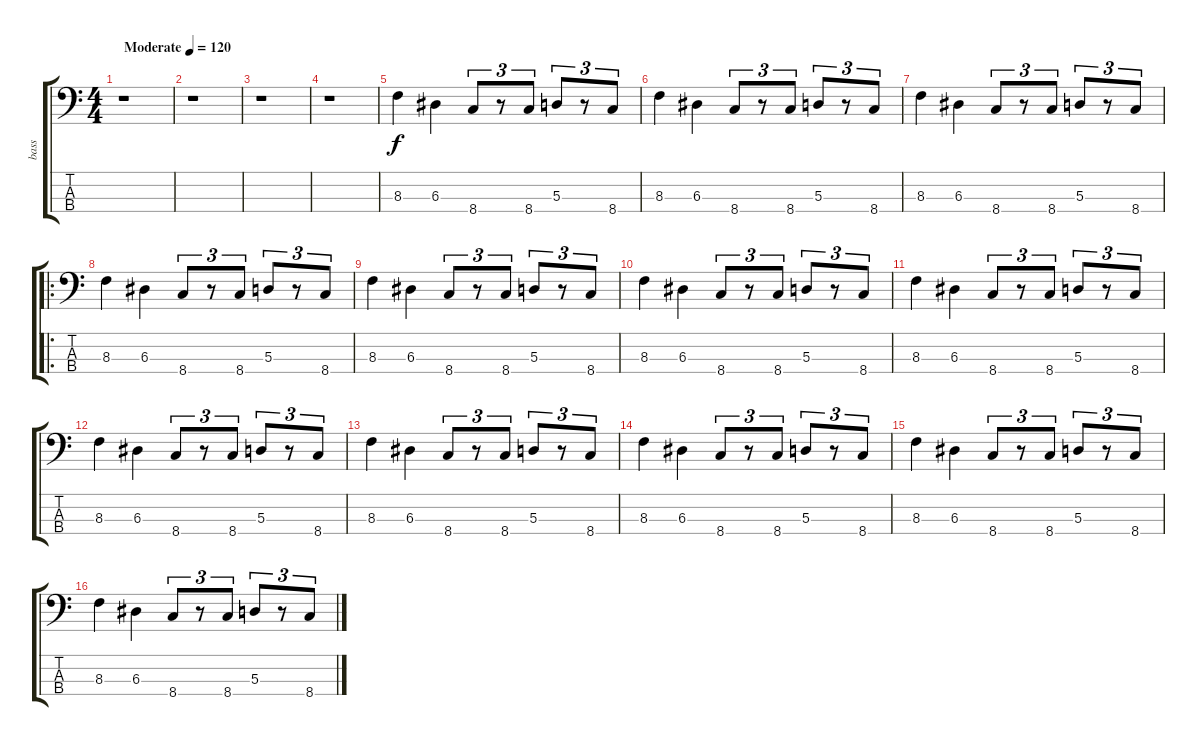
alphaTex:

\track ("bass" "bass") {instrument electricbassfinger}
\staff {score tabs}
\tuning (G2 D2 A1 E1) {hide}
\ts (4 4)
\tempo (120 "Moderate")
\clef f4
\ks c
r.1{dy f instrument electricbassfinger} |
r.1 |
r.1 |
r.1 |
8.3.4 6.3.4 8.4.8{tu (3 2)} r.8{tu (3 2)} 8.4.8{tu (3 2)} 5.3.8{tu (3 2)} r.8{tu (3 2)} 8.4.8{tu (3 2)} |
8.3.4 6.3.4 8.4.8{tu (3 2)} r.8{tu (3 2)} 8.4.8{tu (3 2)} 5.3.8{tu (3 2)} r.8{tu (3 2)} 8.4.8{tu (3 2)} |
8.3.4 6.3.4 8.4.8{tu (3 2)} r.8{tu (3 2)} 8.4.8{tu (3 2)} 5.3.8{tu (3 2)} r.8{tu (3 2)} 8.4.8{tu (3 2)} |
\ro
8.3.4 6.3.4 8.4.8{tu (3 2)} r.8{tu (3 2)} 8.4.8{tu (3 2)} 5.3.8{tu (3 2)} r.8{tu (3 2)} 8.4.8{tu (3 2)} |
8.3.4 6.3.4 8.4.8{tu (3 2)} r.8{tu (3 2)} 8.4.8{tu (3 2)} 5.3.8{tu (3 2)} r.8{tu (3 2)} 8.4.8{tu (3 2)} |
8.3.4 6.3.4 8.4.8{tu (3 2)} r.8{tu (3 2)} 8.4.8{tu (3 2)} 5.3.8{tu (3 2)} r.8{tu (3 2)} 8.4.8{tu (3 2)} |
8.3.4 6.3.4 8.4.8{tu (3 2)} r.8{tu (3 2)} 8.4.8{tu (3 2)} 5.3.8{tu (3 2)} r.8{tu (3 2)} 8.4.8{tu (3 2)} |
8.3.4 6.3.4 8.4.8{tu (3 2)} r.8{tu (3 2)} 8.4.8{tu (3 2)} 5.3.8{tu (3 2)} r.8{tu (3 2)} 8.4.8{tu (3 2)} |
8.3.4 6.3.4 8.4.8{tu (3 2)} r.8{tu (3 2)} 8.4.8{tu (3 2)} 5.3.8{tu (3 2)} r.8{tu (3 2)} 8.4.8{tu (3 2)} |
8.3.4 6.3.4 8.4.8{tu (3 2)} r.8{tu (3 2)} 8.4.8{tu (3 2)} 5.3.8{tu (3 2)} r.8{tu (3 2)} 8.4.8{tu (3 2)} |
8.3.4 6.3.4 8.4.8{tu (3 2)} r.8{tu (3 2)} 8.4.8{tu (3 2)} 5.3.8{tu (3 2)} r.8{tu (3 2)} 8.4.8{tu (3 2)} |
8.3.4 6.3.4 8.4.8{tu (3 2)} r.8{tu (3 2)} 8.4.8{tu (3 2)} 5.3.8{tu (3 2)} r.8{tu (3 2)} 8.4.8{tu (3 2)}
